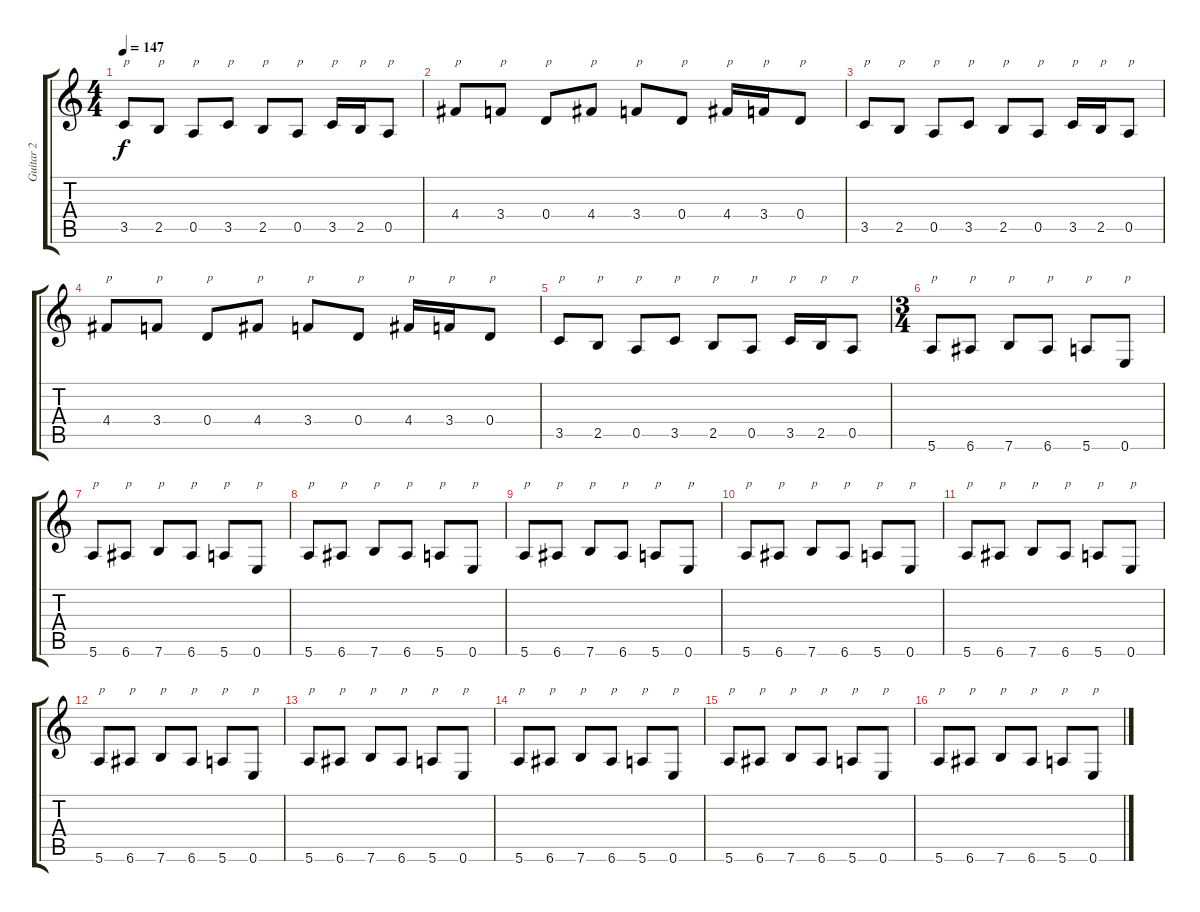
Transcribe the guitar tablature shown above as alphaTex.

\track ("Guitar 2" "Guitar 2") {instrument distortionguitar}
\staff {score tabs}
\tuning (E4 B3 G3 D3 A2 E2) {hide}
\ts (4 4)
\tempo 147
\clef g2
\ks c
3.5.8{txt "p" dy f} 2.5.8{txt "p"} 0.5.8{txt "p"} 3.5.8{txt "p"} 2.5.8{txt "p"} 0.5.8{txt "p"} 3.5.16{txt "p"} 2.5.16{txt "p"} 0.5.8{txt "p"} |
4.4.8{txt "p"} 3.4.8{txt "p"} 0.4.8{txt "p"} 4.4.8{txt "p"} 3.4.8{txt "p"} 0.4.8{txt "p"} 4.4.16{txt "p"} 3.4.16{txt "p"} 0.4.8{txt "p"} |
3.5.8{txt "p"} 2.5.8{txt "p"} 0.5.8{txt "p"} 3.5.8{txt "p"} 2.5.8{txt "p"} 0.5.8{txt "p"} 3.5.16{txt "p"} 2.5.16{txt "p"} 0.5.8{txt "p"} |
4.4.8{txt "p"} 3.4.8{txt "p"} 0.4.8{txt "p"} 4.4.8{txt "p"} 3.4.8{txt "p"} 0.4.8{txt "p"} 4.4.16{txt "p"} 3.4.16{txt "p"} 0.4.8{txt "p"} |
3.5.8{txt "p"} 2.5.8{txt "p"} 0.5.8{txt "p"} 3.5.8{txt "p"} 2.5.8{txt "p"} 0.5.8{txt "p"} 3.5.16{txt "p"} 2.5.16{txt "p"} 0.5.8{txt "p"} |
\ts (3 4)
5.6.8{txt "p"} 6.6.8{txt "p"} 7.6.8{txt "p"} 6.6.8{txt "p"} 5.6.8{txt "p"} 0.6.8{txt "p"} |
5.6.8{txt "p"} 6.6.8{txt "p"} 7.6.8{txt "p"} 6.6.8{txt "p"} 5.6.8{txt "p"} 0.6.8{txt "p"} |
5.6.8{txt "p"} 6.6.8{txt "p"} 7.6.8{txt "p"} 6.6.8{txt "p"} 5.6.8{txt "p"} 0.6.8{txt "p"} |
5.6.8{txt "p"} 6.6.8{txt "p"} 7.6.8{txt "p"} 6.6.8{txt "p"} 5.6.8{txt "p"} 0.6.8{txt "p"} |
5.6.8{txt "p"} 6.6.8{txt "p"} 7.6.8{txt "p"} 6.6.8{txt "p"} 5.6.8{txt "p"} 0.6.8{txt "p"} |
5.6.8{txt "p"} 6.6.8{txt "p"} 7.6.8{txt "p"} 6.6.8{txt "p"} 5.6.8{txt "p"} 0.6.8{txt "p"} |
5.6.8{txt "p"} 6.6.8{txt "p"} 7.6.8{txt "p"} 6.6.8{txt "p"} 5.6.8{txt "p"} 0.6.8{txt "p"} |
5.6.8{txt "p"} 6.6.8{txt "p"} 7.6.8{txt "p"} 6.6.8{txt "p"} 5.6.8{txt "p"} 0.6.8{txt "p"} |
5.6.8{txt "p"} 6.6.8{txt "p"} 7.6.8{txt "p"} 6.6.8{txt "p"} 5.6.8{txt "p"} 0.6.8{txt "p"} |
5.6.8{txt "p"} 6.6.8{txt "p"} 7.6.8{txt "p"} 6.6.8{txt "p"} 5.6.8{txt "p"} 0.6.8{txt "p"} |
5.6.8{txt "p"} 6.6.8{txt "p"} 7.6.8{txt "p"} 6.6.8{txt "p"} 5.6.8{txt "p"} 0.6.8{txt "p"}
